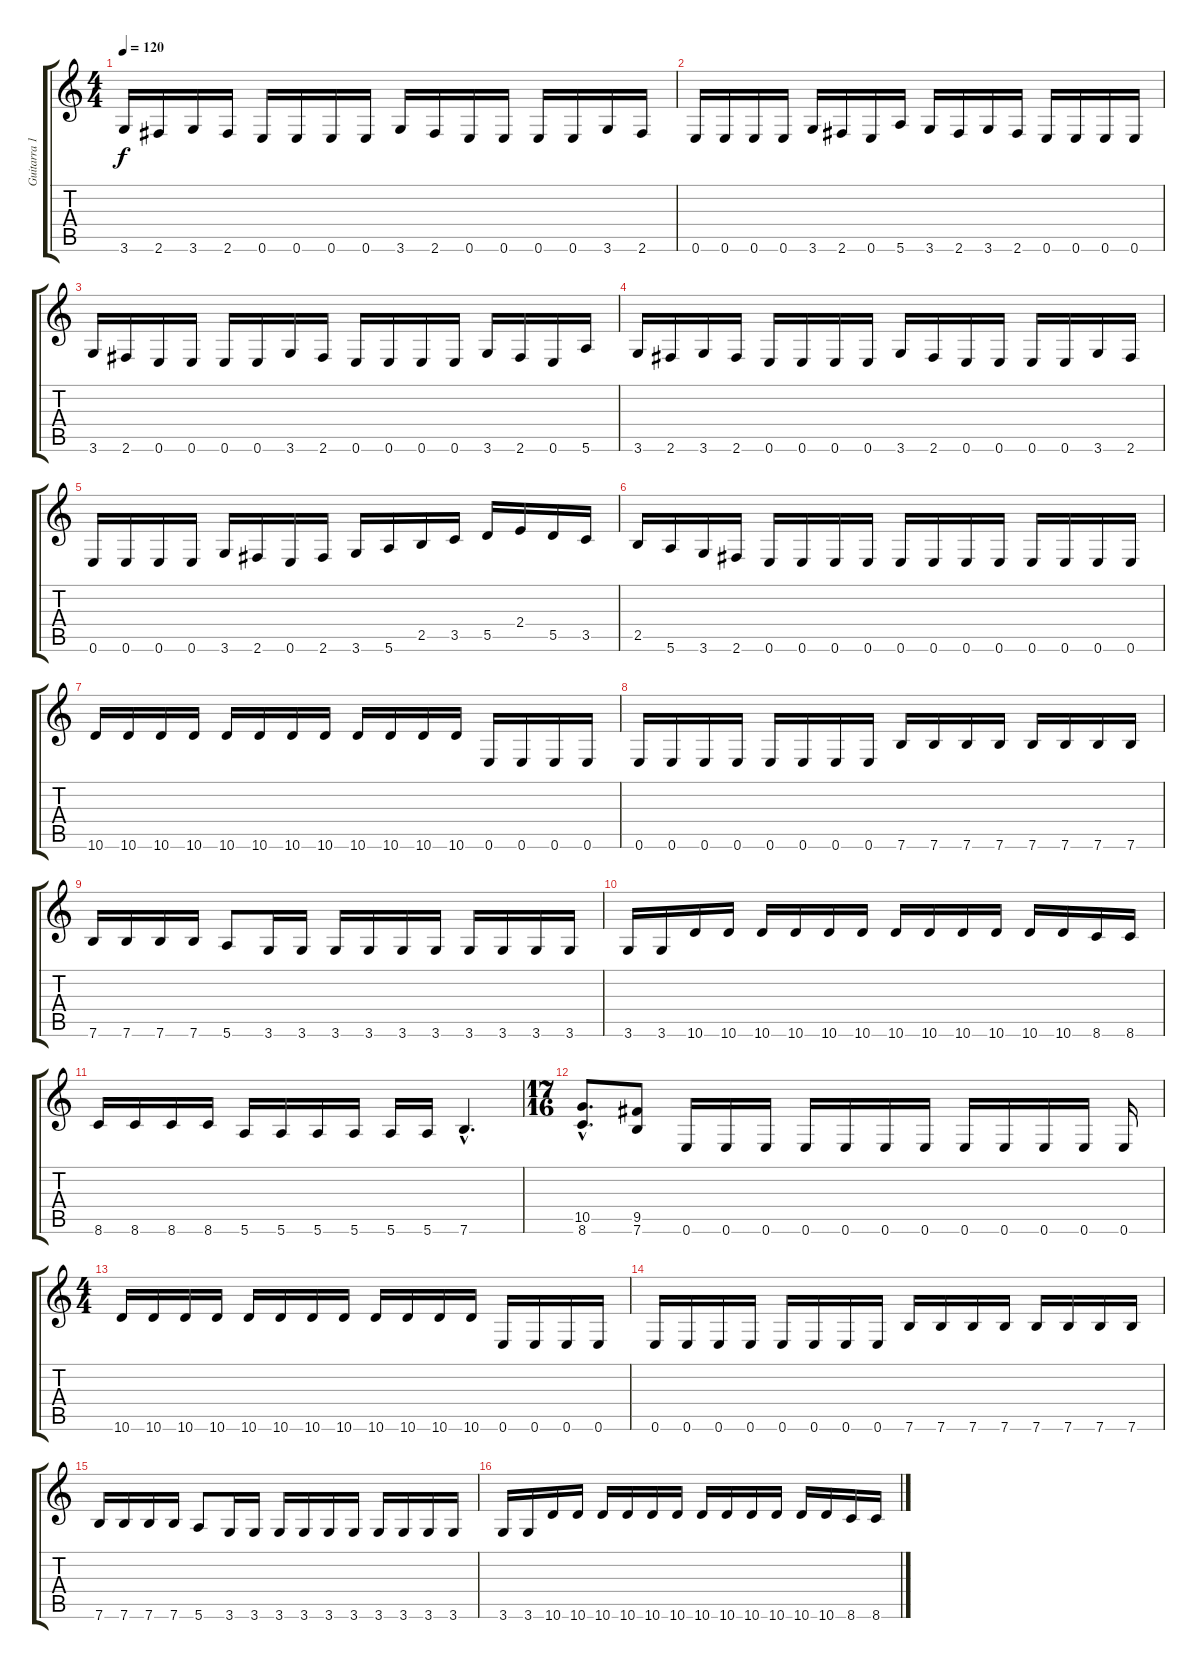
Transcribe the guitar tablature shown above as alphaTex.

\track ("Guitarra 1" "Guitarra 1") {instrument overdrivenguitar}
\staff {score tabs}
\tuning (E4 B3 G3 D3 A2 E2) {hide}
\ts (4 4)
\tempo 120
\clef g2
\ks c
3.6.16{dy f} 2.6.16 3.6.16 2.6.16 0.6.16 0.6.16 0.6.16 0.6.16 3.6.16 2.6.16 0.6.16 0.6.16 0.6.16 0.6.16 3.6.16 2.6.16 |
0.6.16 0.6.16 0.6.16 0.6.16 3.6.16 2.6.16 0.6.16 5.6.16 3.6.16 2.6.16 3.6.16 2.6.16 0.6.16 0.6.16 0.6.16 0.6.16 |
3.6.16 2.6.16 0.6.16 0.6.16 0.6.16 0.6.16 3.6.16 2.6.16 0.6.16 0.6.16 0.6.16 0.6.16 3.6.16 2.6.16 0.6.16 5.6.16 |
3.6.16 2.6.16 3.6.16 2.6.16 0.6.16 0.6.16 0.6.16 0.6.16 3.6.16 2.6.16 0.6.16 0.6.16 0.6.16 0.6.16 3.6.16 2.6.16 |
0.6.16 0.6.16 0.6.16 0.6.16 3.6.16 2.6.16 0.6.16 2.6.16 3.6.16 5.6.16 2.5.16 3.5.16 5.5.16 2.4.16 5.5.16 3.5.16 |
2.5.16 5.6.16 3.6.16 2.6.16 0.6.16 0.6.16 0.6.16 0.6.16 0.6.16 0.6.16 0.6.16 0.6.16 0.6.16 0.6.16 0.6.16 0.6.16 |
10.6.16 10.6.16 10.6.16 10.6.16 10.6.16 10.6.16 10.6.16 10.6.16 10.6.16 10.6.16 10.6.16 10.6.16 0.6.16 0.6.16 0.6.16 0.6.16 |
0.6.16 0.6.16 0.6.16 0.6.16 0.6.16 0.6.16 0.6.16 0.6.16 7.6.16 7.6.16 7.6.16 7.6.16 7.6.16 7.6.16 7.6.16 7.6.16 |
7.6.16 7.6.16 7.6.16 7.6.16 5.6.8 3.6.16 3.6.16 3.6.16 3.6.16 3.6.16 3.6.16 3.6.16 3.6.16 3.6.16 3.6.16 |
3.6.16 3.6.16 10.6.16 10.6.16 10.6.16 10.6.16 10.6.16 10.6.16 10.6.16 10.6.16 10.6.16 10.6.16 10.6.16 10.6.16 8.6.16 8.6.16 |
8.6.16 8.6.16 8.6.16 8.6.16 5.6.16 5.6.16 5.6.16 5.6.16 5.6.16 5.6.16 7.6{hac}.4{d} |
\ts (17 16)
(10.5{hac} 8.6{hac}).8{d} (9.5 7.6).8 0.6.16 0.6.16 0.6.16 0.6.16 0.6.16 0.6.16 0.6.16 0.6.16 0.6.16 0.6.16 0.6.16 0.6.16 |
\ts (4 4)
10.6.16 10.6.16 10.6.16 10.6.16 10.6.16 10.6.16 10.6.16 10.6.16 10.6.16 10.6.16 10.6.16 10.6.16 0.6.16 0.6.16 0.6.16 0.6.16 |
0.6.16 0.6.16 0.6.16 0.6.16 0.6.16 0.6.16 0.6.16 0.6.16 7.6.16 7.6.16 7.6.16 7.6.16 7.6.16 7.6.16 7.6.16 7.6.16 |
7.6.16 7.6.16 7.6.16 7.6.16 5.6.8 3.6.16 3.6.16 3.6.16 3.6.16 3.6.16 3.6.16 3.6.16 3.6.16 3.6.16 3.6.16 |
3.6.16 3.6.16 10.6.16 10.6.16 10.6.16 10.6.16 10.6.16 10.6.16 10.6.16 10.6.16 10.6.16 10.6.16 10.6.16 10.6.16 8.6.16 8.6.16
